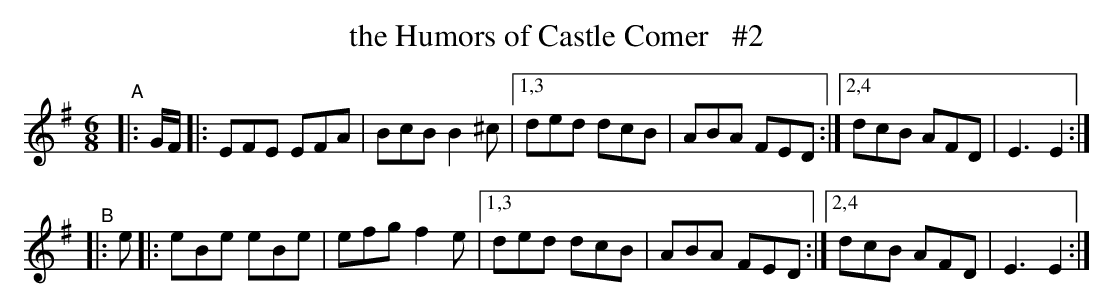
X:1
T: the Humors of Castle Comer   #2
M: 6/8
L: 1/8
K: Em
"^A"|: G/F/ |: EFE EFA | BcB B2^c |[1,3 ded dcB | ABA FED :|[2,4 dcB AFD | E3 E2 :|
"^B"|: e    |: eBe eBe | efg f2e  |[1,3 ded dcB | ABA FED :|[2,4 dcB AFD | E3 E2 :|
